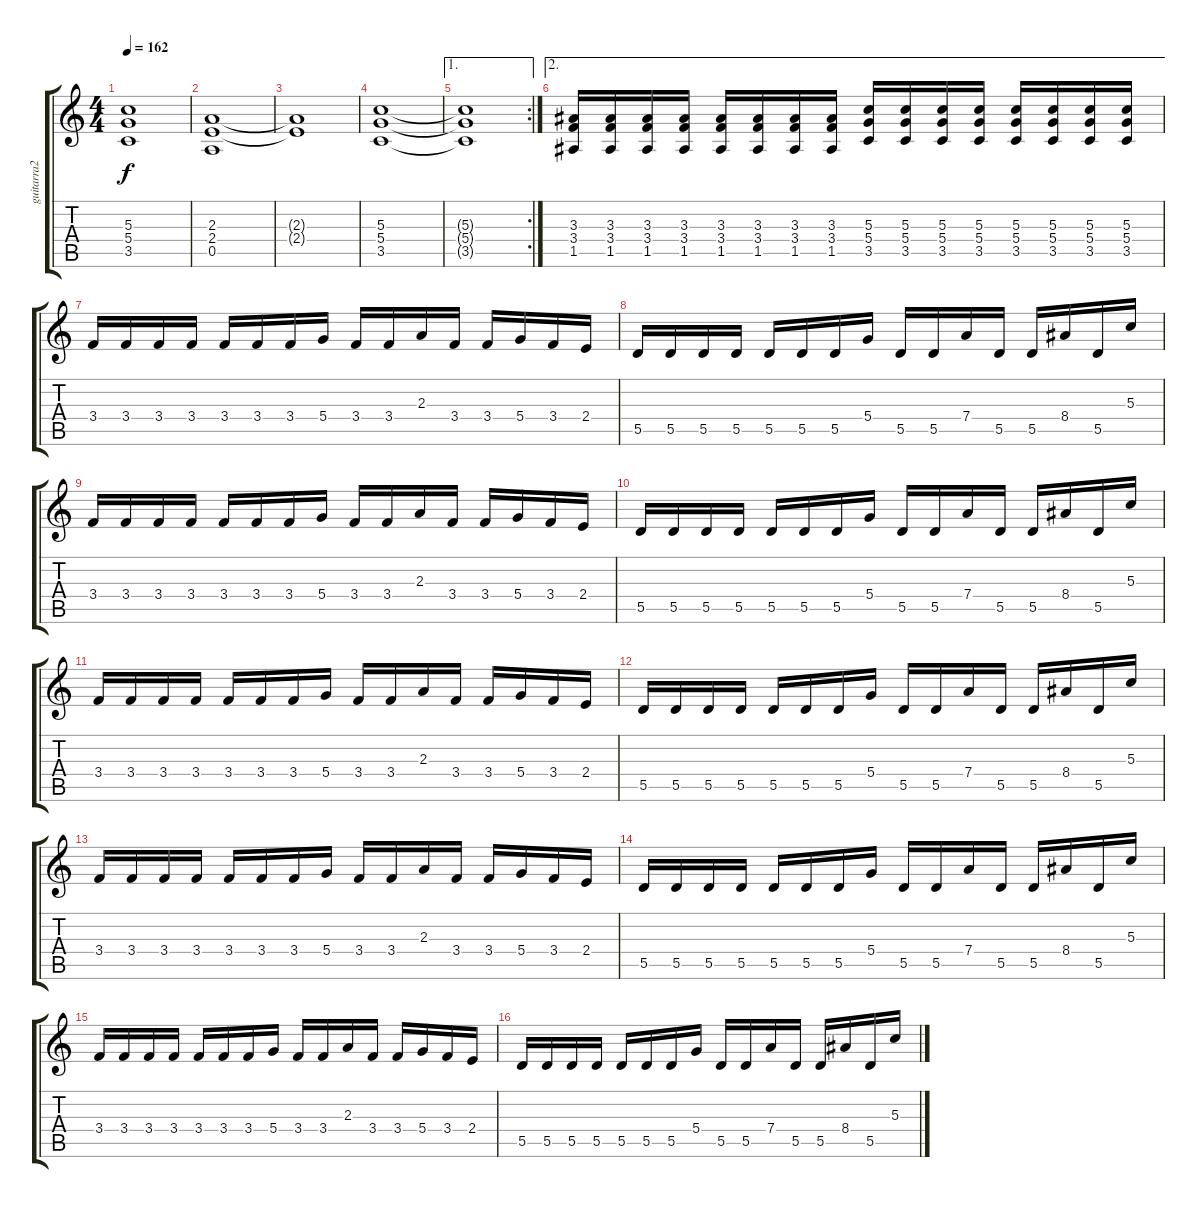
\track ("guitarra2" "guitarra2") {instrument overdrivenguitar}
\staff {score tabs}
\tuning (E4 B3 G3 D3 A2 E2) {hide}
\ts (4 4)
\tempo 162
\clef g2
\ks c
(5.3{t} 5.4{t} 3.5{t}).1{dy f} |
(2.3 2.4 0.5).1 |
(2.3{t} 2.4{t}).1 |
(5.3 5.4 3.5).1 |
\ae 1
\rc 2
(5.3{t} 5.4{t} 3.5{t}).1 |
\ae 2
(3.3 3.4 1.5).16 (3.3 3.4 1.5).16 (3.3 3.4 1.5).16 (3.3 3.4 1.5).16 (3.3 3.4 1.5).16 (3.3 3.4 1.5).16 (3.3 3.4 1.5).16 (3.3 3.4 1.5).16 (5.3 5.4 3.5).16 (5.3 5.4 3.5).16 (5.3 5.4 3.5).16 (5.3 5.4 3.5).16 (5.3 5.4 3.5).16 (5.3 5.4 3.5).16 (5.3 5.4 3.5).16 (5.3 5.4 3.5).16 |
3.4.16 3.4.16 3.4.16 3.4.16 3.4.16 3.4.16 3.4.16 5.4.16 3.4.16 3.4.16 2.3.16 3.4.16 3.4.16 5.4.16 3.4.16 2.4.16 |
5.5.16 5.5.16 5.5.16 5.5.16 5.5.16 5.5.16 5.5.16 5.4.16 5.5.16 5.5.16 7.4.16 5.5.16 5.5.16 8.4.16 5.5.16 5.3.16 |
3.4.16 3.4.16 3.4.16 3.4.16 3.4.16 3.4.16 3.4.16 5.4.16 3.4.16 3.4.16 2.3.16 3.4.16 3.4.16 5.4.16 3.4.16 2.4.16 |
5.5.16 5.5.16 5.5.16 5.5.16 5.5.16 5.5.16 5.5.16 5.4.16 5.5.16 5.5.16 7.4.16 5.5.16 5.5.16 8.4.16 5.5.16 5.3.16 |
3.4.16 3.4.16 3.4.16 3.4.16 3.4.16 3.4.16 3.4.16 5.4.16 3.4.16 3.4.16 2.3.16 3.4.16 3.4.16 5.4.16 3.4.16 2.4.16 |
5.5.16 5.5.16 5.5.16 5.5.16 5.5.16 5.5.16 5.5.16 5.4.16 5.5.16 5.5.16 7.4.16 5.5.16 5.5.16 8.4.16 5.5.16 5.3.16 |
3.4.16 3.4.16 3.4.16 3.4.16 3.4.16 3.4.16 3.4.16 5.4.16 3.4.16 3.4.16 2.3.16 3.4.16 3.4.16 5.4.16 3.4.16 2.4.16 |
5.5.16 5.5.16 5.5.16 5.5.16 5.5.16 5.5.16 5.5.16 5.4.16 5.5.16 5.5.16 7.4.16 5.5.16 5.5.16 8.4.16 5.5.16 5.3.16 |
3.4.16 3.4.16 3.4.16 3.4.16 3.4.16 3.4.16 3.4.16 5.4.16 3.4.16 3.4.16 2.3.16 3.4.16 3.4.16 5.4.16 3.4.16 2.4.16 |
5.5.16 5.5.16 5.5.16 5.5.16 5.5.16 5.5.16 5.5.16 5.4.16 5.5.16 5.5.16 7.4.16 5.5.16 5.5.16 8.4.16 5.5.16 5.3.16
